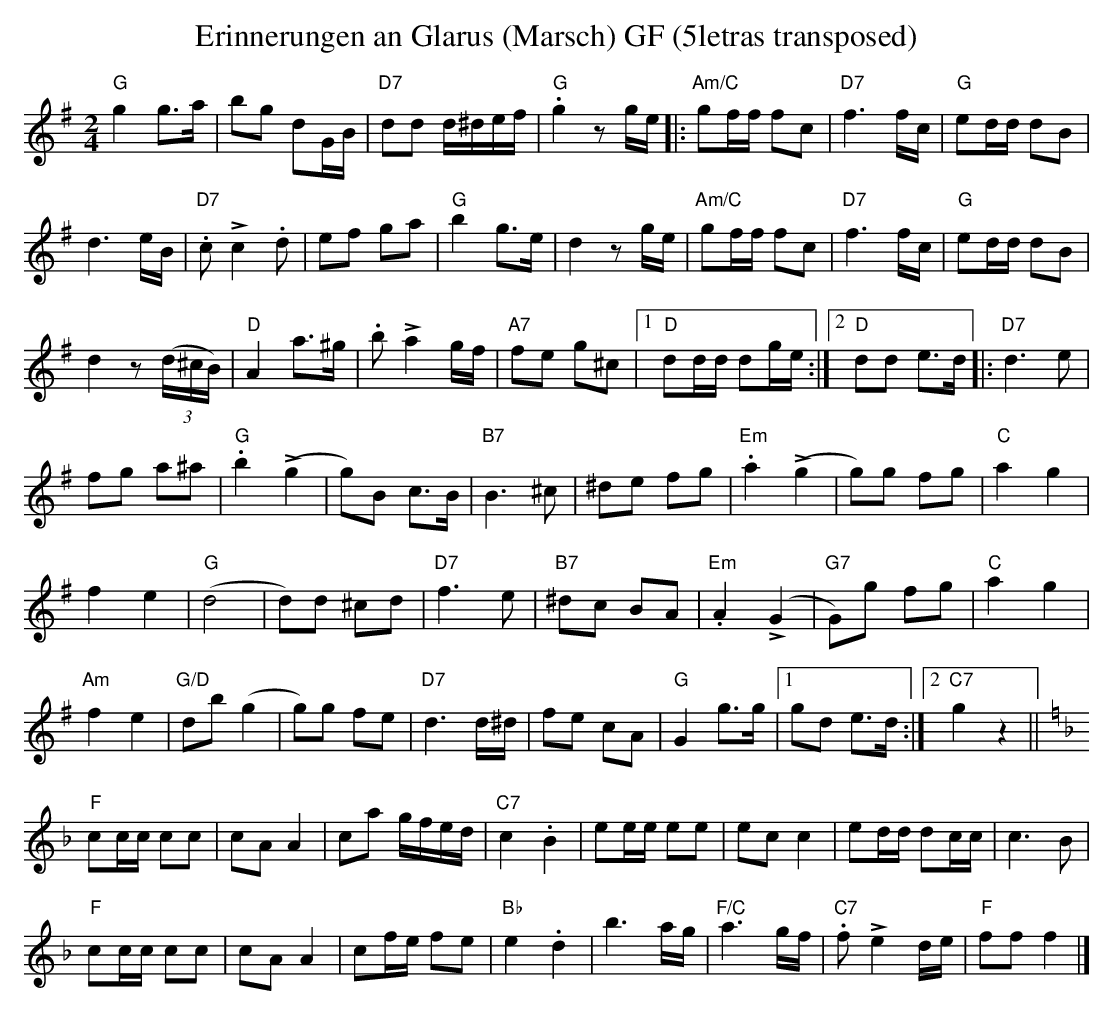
X:1
T:Erinnerungen an Glarus (Marsch) GF (5letras transposed)
M:2/4
L:1/8
K:G transpose=3 %%MIDI gchordon
"G"g2g>a | bg dG/2B/2 | "D7"dd d/2^d/2e/2f/2 | "G".g2zg/2e/2 |: "Am/C"gf/2f/2 fc | "D7"f3f/2c/2 | "G"ed/2d/2 dB |
d3e/2B/2 | "D7".c!>!c2.d | ef ga | "G"b2 g>e | d2zg/2e/2 | "Am/C"gf/2f/2 fc | "D7"f3f/2c/2 | "G"ed/2d/2 dB |
d2z((3d/2^c/2B/2) | "D"A2 a>^g | .b !>!a2g/2f/2 | "A7"fe g^c |1 "D"dd/2d/2 dg/2e/2 :|2 "D"dd e>d |: "D7"d3e |
fg a^a | "G".b2 (!>!g2 | g)B c>B | "B7"B3^c | ^de fg | "Em".a2 (!>!g2 | g)g fg | "C"a2g2 |
f2e2 | "G"(d4 | d)d ^cd | "D7"f3e | "B7"^dc BA | "Em".A2(!>!G2 | "G7"G)g fg | "C"a2g2 |
"Am"f2e2 | "G/D"db (g2 | g)g fe | "D7"d3d/2^d/2 | fe cA | "G"G2 g>g |1 gd e>d :|2 "C7"g2z2 || [K:F]
"F"cc/2c/2 cc | cAA2 | ca g/2f/2e/2d/2 | "C7"c2.B2 | ee/2e/2 ee | ecc2 | ed/2d/2 dc/2c/2 | c3B |
"F"cc/2c/2 cc | cAA2 | cf/2e/2 fe | "Bb"e2.d2 | b3a/2g/2 | "F/C"a3g/2f/2 | "C7".f !>!e2 d/2e/2 | "F"ff f2 |]
